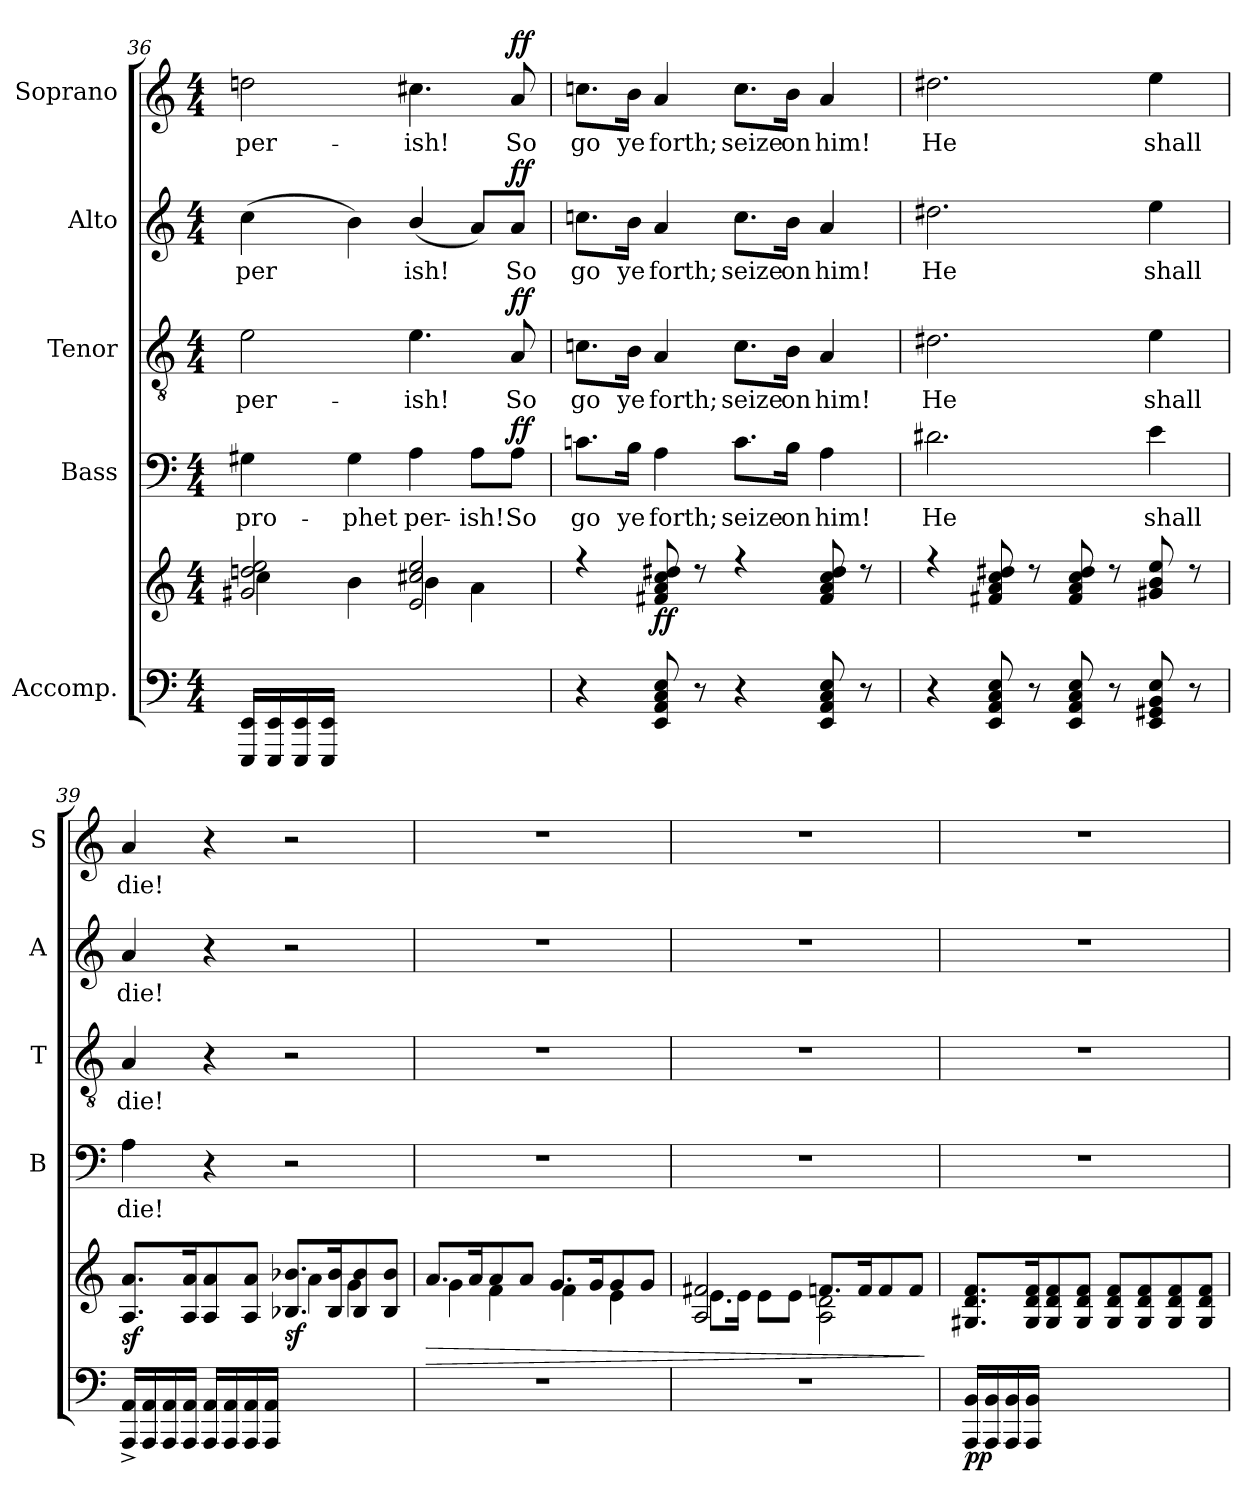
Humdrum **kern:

**kern	**kern	**dynam	**kern	**text	**dynam	**kern	**text	**dynam	**kern	**text	**dynam	**kern	**text	**dynam
*part5	*part5	*part5	*part4	*part4	*part4	*part3	*part3	*part3	*part2	*part2	*part2	*part1	*part1	*part1
*staff6	*staff5	*staff5/6	*staff4	*staff4	*staff4	*staff3	*staff3	*staff3	*staff2	*staff2	*staff2	*staff1	*staff1	*staff1
*I"Accomp.	*	*	*I"Bass	*	*	*I"Tenor	*	*	*I"Alto	*	*	*I"Soprano	*	*
*	*	*	*I'B	*	*	*I'T	*	*	*I'A	*	*	*I'S	*	*
*clefF4	*clefG2	*	*clefF4	*	*	*clefGv2	*	*	*clefG2	*	*	*clefG2	*	*
*k[]	*k[]	*	*k[]	*	*	*k[]	*	*	*k[]	*	*	*k[]	*	*
*C:	*C:	*	*C:	*	*	*C:	*	*	*C:	*	*	*C:	*	*
*M4/4	*M4/4	*	*M4/4	*	*	*M4/4	*	*	*M4/4	*	*	*M4/4	*	*
=36	=36	=36	=36	=36	=36	=36	=36	=36	=36	=36	=36	=36	=36	=36
*	*^	*	*	*	*	*	*	*	*	*	*	*	*	*
!	!	!	!	!	!LO:LY:b	!	!	!LO:LY:b	!	!	!LO:LY:b	!	!	!LO:LY:b	!
16EEE/ 16EE/LL	2g#X/ 2ddni/ 2ee/	4cc\	.	4G#X\	pro-	.	2e\	per-	.	(>4cc\	per­	.	2ddni\	per-	.
16EEE/ 16EE/	.	.	.	.	.	.	.	.	.	.	.	.	.	.	.
16EEE/ 16EE/	.	.	.	.	.	.	.	.	.	.	.	.	.	.	.
16EEE/ 16EE/JJ	.	.	.	.	.	.	.	.	.	.	.	.	.	.	.
!	!	!	!	!	!LO:LY:b	!	!	!	!	!	!	!	!	!	!
4ryy	.	4b\	.	4G#\	-phet	.	.	.	.	4b\)	.	.	.	.	.
!	!	!	!	!	!LO:LY:b	!	!	!LO:LY:b	!	!	!LO:LY:b	!	!	!LO:LY:b	!
4ryy	2e/ 2cc#X/ 2ee/	4b\	.	4A\	per-	.	4.e\	-ish!	.	(<4b/	ish!	.	4.cc#X\	-ish!	.
!	!	!	!	!	!LO:LY:b	!	!	!	!	!	!	!	!	!	!
4ryy	.	4a\	.	8A\L	-ish!	.	.	.	.	8a/L)	.	.	.	.	.
!	!	!	!	!	!LO:LY:b	!LO:DY:b	!	!LO:LY:b	!LO:DY:b	!	!LO:LY:b	!LO:DY:b	!	!LO:LY:b	!LO:DY:b
.	.	.	.	8A\J	So	ff	8A/	So	ff	8a/J	So	ff	8a/	So	ff
=37	=37	=37	=37	=37	=37	=37	=37	=37	=37	=37	=37	=37	=37	=37	=37
!	!	!	!	!	!LO:LY:b	!	!	!LO:LY:b	!	!	!LO:LY:b	!	!	!LO:LY:b	!
4r	4r	1ryy	.	8.cni\L	go	.	8.cni\L	go	.	8.ccni\L	go	.	8.ccni\L	go	.
!	!	!	!	!	!LO:LY:b	!	!	!LO:LY:b	!	!	!LO:LY:b	!	!	!LO:LY:b	!
.	.	.	.	16B\Jk	ye	.	16B\Jk	ye	.	16b\Jk	ye	.	16b\Jk	ye	.
!	!	!	!LO:DY:b	!	!LO:LY:b	!	!	!LO:LY:b	!	!	!LO:LY:b	!	!	!LO:LY:b	!
8EE/ 8AA/ 8C/ 8E/	8f#X/ 8a/ 8cc/ 8dd#X/	.	ff	4A\	forth;	.	4A/	forth;	.	4a/	forth;	.	4a/	forth;	.
8r	8r	.	.	.	.	.	.	.	.	.	.	.	.	.	.
!	!	!	!	!	!LO:LY:b	!	!	!LO:LY:b	!	!	!LO:LY:b	!	!	!LO:LY:b	!
4r	4r	.	.	8.c\L	seize	.	8.c\L	seize	.	8.cc\L	seize	.	8.cc\L	seize	.
!	!	!	!	!	!LO:LY:b	!	!	!LO:LY:b	!	!	!LO:LY:b	!	!	!LO:LY:b	!
.	.	.	.	16B\Jk	on	.	16B\Jk	on	.	16b\Jk	on	.	16b\Jk	on	.
!	!	!	!	!	!LO:LY:b	!	!	!LO:LY:b	!	!	!LO:LY:b	!	!	!LO:LY:b	!
8EE/ 8AA/ 8C/ 8E/	8f#/ 8a/ 8cc/ 8dd#/	.	.	4A\	him!	.	4A/	him!	.	4a/	him!	.	4a/	him!	.
8r	8r	.	.	.	.	.	.	.	.	.	.	.	.	.	.
=38	=38	=38	=38	=38	=38	=38	=38	=38	=38	=38	=38	=38	=38	=38	=38
!	!	!	!	!	!LO:LY:b	!	!	!LO:LY:b	!	!	!LO:LY:b	!	!	!LO:LY:b	!
4r	4r	1ryy	.	2.d#X\	He	.	2.d#X\	He	.	2.dd#X\	He	.	2.dd#X\	He	.
8EE/ 8AA/ 8C/ 8E/	8f#X/ 8a/ 8cc/ 8dd#X/	.	.	.	.	.	.	.	.	.	.	.	.	.	.
8r	8r	.	.	.	.	.	.	.	.	.	.	.	.	.	.
8EE/ 8AA/ 8C/ 8E/	8f#/ 8a/ 8cc/ 8dd#/	.	.	.	.	.	.	.	.	.	.	.	.	.	.
8r	8r	.	.	.	.	.	.	.	.	.	.	.	.	.	.
!	!	!	!	!	!LO:LY:b	!	!	!LO:LY:b	!	!	!LO:LY:b	!	!	!LO:LY:b	!
8EE/ 8GG#X/ 8BB/ 8E/	8g#X/ 8b/ 8ee/	.	.	4e\	shall	.	4e\	shall	.	4ee\	shall	.	4ee\	shall	.
8r	8r	.	.	.	.	.	.	.	.	.	.	.	.	.	.
=39	=39	=39	=39	=39	=39	=39	=39	=39	=39	=39	=39	=39	=39	=39	=39
!	!	!	!LO:DY:b	!	!LO:LY:b	!	!	!LO:LY:b	!	!	!LO:LY:b	!	!	!LO:LY:b	!
16AAA/^< 16AA/^<LL	8.A/ 8.a/L	2ryy	sf	4A\	die!	.	4A/	die!	.	4a/	die!	.	4a/	die!	.
16AAA/ 16AA/	.	.	.	.	.	.	.	.	.	.	.	.	.	.	.
16AAA/ 16AA/	.	.	.	.	.	.	.	.	.	.	.	.	.	.	.
16AAA/ 16AA/JJ	16A/ 16a/k	.	.	.	.	.	.	.	.	.	.	.	.	.	.
16AAA/ 16AA/LL	8A/ 8a/	.	.	4r	.	.	4r	.	.	4r	.	.	4r	.	.
16AAA/ 16AA/	.	.	.	.	.	.	.	.	.	.	.	.	.	.	.
16AAA/ 16AA/	8A/ 8a/J	.	.	.	.	.	.	.	.	.	.	.	.	.	.
16AAA/ 16AA/JJ	.	.	.	.	.	.	.	.	.	.	.	.	.	.	.
!	!	!	!LO:DY:b	!	!	!	!	!	!	!	!	!	!	!	!
2ryy	8.B-X/ 8.b-X/L	4a\	sf	2r	.	.	2r	.	.	2r	.	.	2r	.	.
.	16B-/ 16b-/k	.	.	.	.	.	.	.	.	.	.	.	.	.	.
.	8B-/ 8b-/	4g\	.	.	.	.	.	.	.	.	.	.	.	.	.
.	8B-/ 8b-/J	.	.	.	.	.	.	.	.	.	.	.	.	.	.
!!LO:LB:g=z
=40	=40	=40	=40	=40	=40	=40	=40	=40	=40	=40	=40	=40	=40	=40	=40
!	!	!	!LO:HP:b	!	!	!	!	!	!	!	!	!	!	!	!
1r	8.a/L	4g\	>	1r	.	.	1r	.	.	1r	.	.	1r	.	.
.	16a/k	.	.	.	.	.	.	.	.	.	.	.	.	.	.
.	8a/	4f\	.	.	.	.	.	.	.	.	.	.	.	.	.
.	8a/J	.	.	.	.	.	.	.	.	.	.	.	.	.	.
.	8.g/L	4f\	.	.	.	.	.	.	.	.	.	.	.	.	.
.	16g/k	.	.	.	.	.	.	.	.	.	.	.	.	.	.
.	8g/	4e\	.	.	.	.	.	.	.	.	.	.	.	.	.
.	8g/J	.	.	.	.	.	.	.	.	.	.	.	.	.	.
=41	=41	=41	=41	=41	=41	=41	=41	=41	=41	=41	=41	=41	=41	=41	=41
1r	2A/ 2f#/	8.e\L	.	1r	.	.	1r	.	.	1r	.	.	1r	.	.
.	.	16e\Jk	.	.	.	.	.	.	.	.	.	.	.	.	.
.	.	8e\L	.	.	.	.	.	.	.	.	.	.	.	.	.
.	.	8e\J	.	.	.	.	.	.	.	.	.	.	.	.	.
.	8.f/L	2A\ 2d\	.	.	.	.	.	.	.	.	.	.	.	.	.
.	16f/k	.	.	.	.	.	.	.	.	.	.	.	.	.	.
.	8f/	.	.	.	.	.	.	.	.	.	.	.	.	.	.
.	8f/J	.	.	.	.	.	.	.	.	.	.	.	.	.	.
*	*v	*v	*	*	*	*	*	*	*	*	*	*	*	*	*
.	.	]	.	.	.	.	.	.	.	.	.	.	.	.
=42	=42	=42	=42	=42	=42	=42	=42	=42	=42	=42	=42	=42	=42	=42
*	*^	*	*	*	*	*	*	*	*	*	*	*	*	*
!	!	!	!LO:DY:b=2	!	!	!	!	!	!	!	!	!	!	!	!
!	!	!	!LO:DY:n=1:b	!	!	!	!	!	!	!	!	!	!	!	!
16AAA/ 16BB/LL	8.G#X/ 8.d/ 8.f/L	1ryy	p p	1r	.	.	1r	.	.	1r	.	.	1r	.	.
16AAA/ 16BB/	.	.	.	.	.	.	.	.	.	.	.	.	.	.	.
16AAA/ 16BB/	.	.	.	.	.	.	.	.	.	.	.	.	.	.	.
16AAA/ 16BB/JJ	16G#/ 16d/ 16f/k	.	.	.	.	.	.	.	.	.	.	.	.	.	.
4ryy	8G#/ 8d/ 8f/	.	.	.	.	.	.	.	.	.	.	.	.	.	.
.	8G#/ 8d/ 8f/J	.	.	.	.	.	.	.	.	.	.	.	.	.	.
4ryy	8G#/ 8d/ 8f/L	.	.	.	.	.	.	.	.	.	.	.	.	.	.
.	8G#/ 8d/ 8f/	.	.	.	.	.	.	.	.	.	.	.	.	.	.
4ryy	8G#/ 8d/ 8f/	.	.	.	.	.	.	.	.	.	.	.	.	.	.
.	8G#/ 8d/ 8f/J	.	.	.	.	.	.	.	.	.	.	.	.	.	.
*	*v	*v	*	*	*	*	*	*	*	*	*	*	*	*	*
=	=	=	=	=	=	=	=	=	=	=	=	=	=	=
*-	*-	*-	*-	*-	*-	*-	*-	*-	*-	*-	*-	*-	*-	*-
